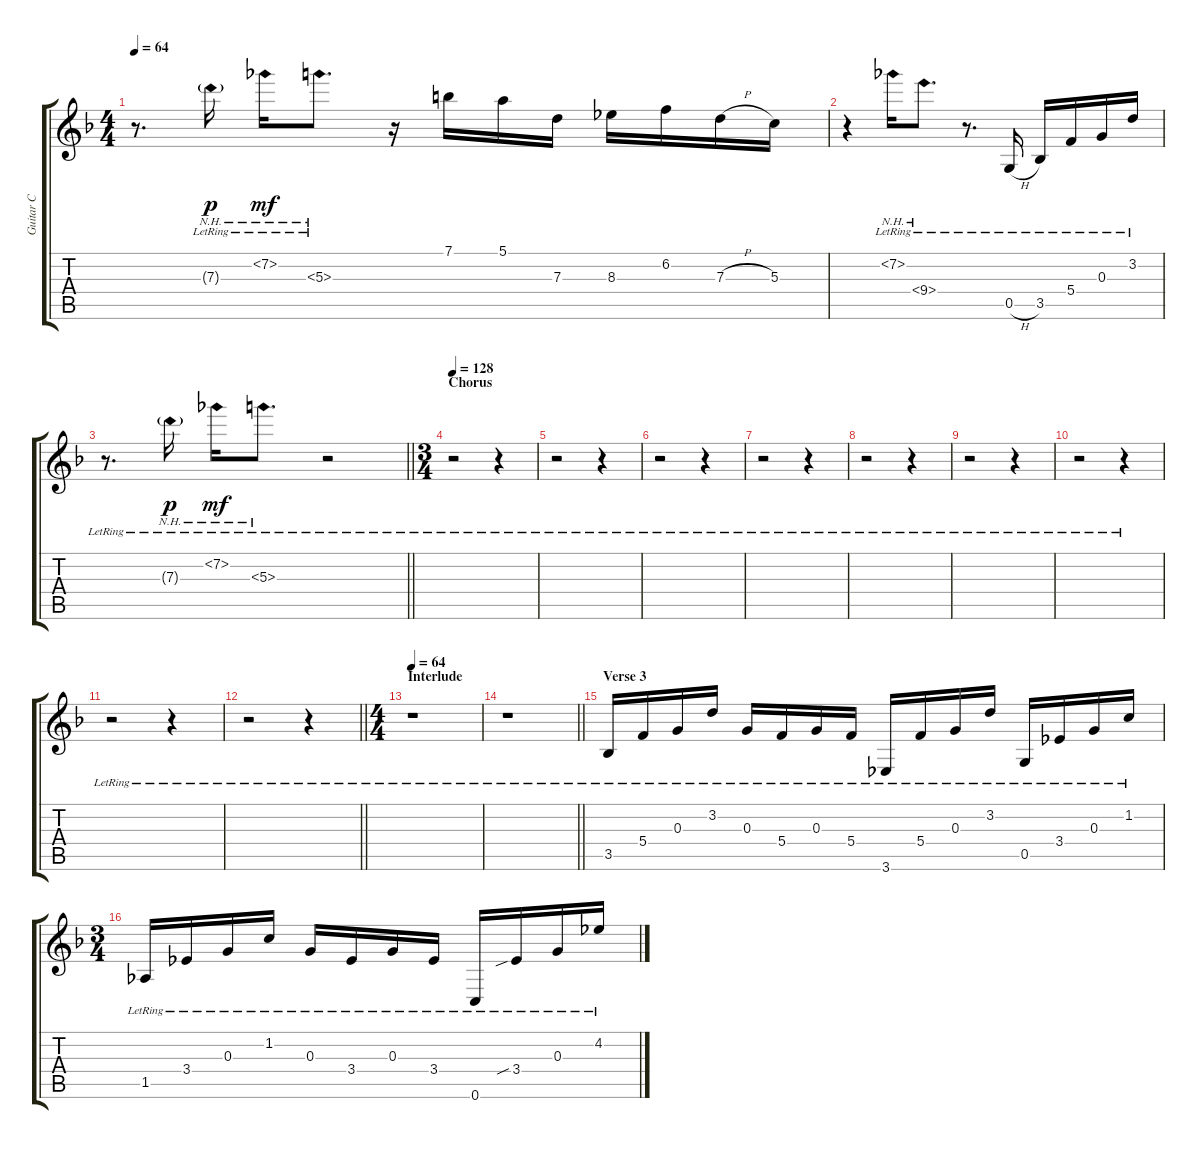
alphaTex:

\track ("Guitar C" "Guitar C") {instrument electricguitarjazz}
\staff {score tabs}
\tuning (E4 B3 G3 C3 G2 C2) {hide}
\ts (4 4)
\tempo 64
\clef g2
\ks f
r.8{d dy mf} 7.3{nh g lr}.16{dy p} 7.2{nh lr}.16{dy mf} 5.3{nh lr}.8{d} r.16 7.1.16 5.1.16 7.3.16 8.3.16 6.2.16 7.3{h}.16 5.3.16 |
r.4 7.2{nh lr}.16 9.4{nh lr}.8{d} r.8{d} 0.5{h lr}.16 3.5{lr}.16 5.4{lr}.16 0.3{lr}.16 3.2{lr}.16 |
\barLineRight lightlight
r.8{d} 7.3{nh g lr}.16{dy p} 7.2{nh lr}.16{dy mf} 5.3{nh lr}.8{d} r.2 |
\ts (3 4)
\section ("" "Chorus")
\tempo 128
r.2 r.4 |
r.2 r.4 |
r.2 r.4 |
r.2 r.4 |
r.2 r.4 |
r.2 r.4 |
r.2 r.4 |
r.2 r.4 |
\barLineRight lightlight
r.2 r.4 |
\ts (4 4)
\section ("" "Interlude")
\tempo 64
r.1 |
\barLineRight lightlight
r.1 |
\section ("" "Verse 3")
3.5{lr}.16 5.4{lr}.16 0.3{lr}.16 3.2{lr}.16 0.3{lr}.16 5.4{lr}.16 0.3{lr}.16 5.4{lr}.16 3.6{lr}.16 5.4{lr}.16 0.3{lr}.16 3.2{lr}.16 0.5{lr}.16 3.4{lr}.16 0.3{lr}.16 1.2{lr}.16 |
\ts (3 4)
1.5{lr}.16 3.4{lr}.16 0.3{lr}.16 1.2{lr}.16 0.3{lr}.16 3.4{lr}.16 0.3{lr}.16 3.4{lr}.16 0.6{lr}.16 3.4{sib lr}.16 0.3{lr}.16 4.2{lr}.16
